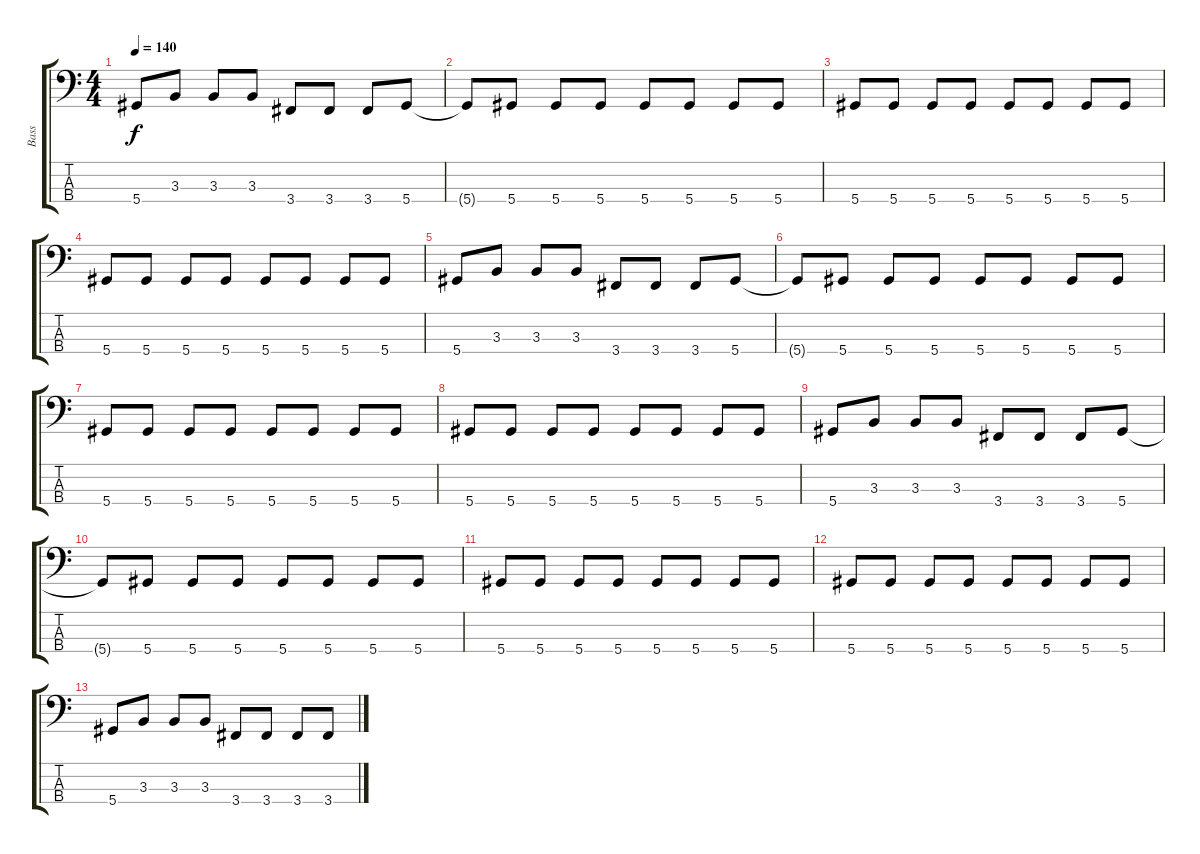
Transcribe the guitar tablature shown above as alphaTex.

\track ("Bass" "Bass") {instrument electricbasspick}
\staff {score tabs}
\tuning (Gb2 Db2 Ab1 Eb1) {hide}
\ts (4 4)
\tempo 140
\clef f4
\ks c
5.4.8{dy f} 3.3.8 3.3.8 3.3.8 3.4.8 3.4.8 3.4.8 5.4.8 |
5.4{t}.8 5.4.8 5.4.8 5.4.8 5.4.8 5.4.8 5.4.8 5.4.8 |
5.4.8 5.4.8 5.4.8 5.4.8 5.4.8 5.4.8 5.4.8 5.4.8 |
5.4.8 5.4.8 5.4.8 5.4.8 5.4.8 5.4.8 5.4.8 5.4.8 |
5.4.8 3.3.8 3.3.8 3.3.8 3.4.8 3.4.8 3.4.8 5.4.8 |
5.4{t}.8 5.4.8 5.4.8 5.4.8 5.4.8 5.4.8 5.4.8 5.4.8 |
5.4.8 5.4.8 5.4.8 5.4.8 5.4.8 5.4.8 5.4.8 5.4.8 |
5.4.8 5.4.8 5.4.8 5.4.8 5.4.8 5.4.8 5.4.8 5.4.8 |
5.4.8 3.3.8 3.3.8 3.3.8 3.4.8 3.4.8 3.4.8 5.4.8 |
5.4{t}.8 5.4.8 5.4.8 5.4.8 5.4.8 5.4.8 5.4.8 5.4.8 |
5.4.8 5.4.8 5.4.8 5.4.8 5.4.8 5.4.8 5.4.8 5.4.8 |
5.4.8 5.4.8 5.4.8 5.4.8 5.4.8 5.4.8 5.4.8 5.4.8 |
5.4.8 3.3.8 3.3.8 3.3.8 3.4.8 3.4.8 3.4.8 3.4.8
